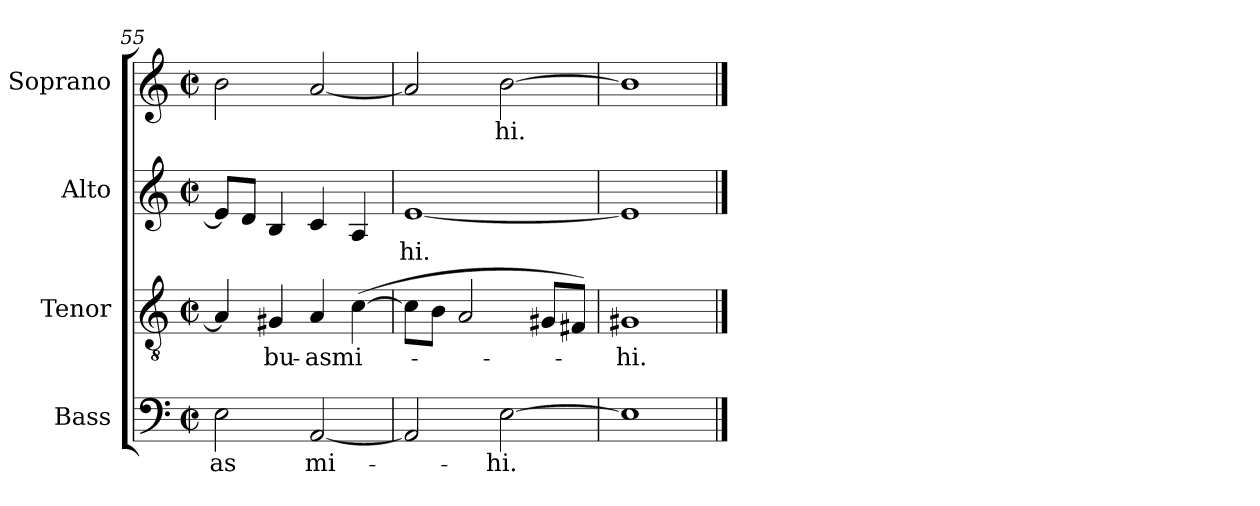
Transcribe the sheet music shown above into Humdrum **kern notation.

**kern	**text	**kern	**text	**kern	**text	**kern	**text
*part4	*part4	*part3	*part3	*part2	*part2	*part1	*part1
*staff4	*staff4	*staff3	*staff3	*staff2	*staff2	*staff1	*staff1
*I"Bass	*	*I"Tenor	*	*I"Alto	*	*I"Soprano	*
*I'B.	*	*I'T.	*	*I'A.	*	*I'S.	*
*clefF4	*	*clefGv2	*	*clefG2	*	*clefG2	*
*	*	*ITrd7c12	*	*	*	*	*
*k[]	*	*k[]	*	*k[]	*	*k[]	*
*C:	*	*C:	*	*C:	*	*C:	*
*M2/2	*	*M2/2	*	*M2/2	*	*M2/2	*
*met(c|)	*	*met(c|)	*	*met(c|)	*	*met(c|)	*
=55	=55	=55	=55	=55	=55	=55	=55
!	!LO:LY:b:color=#000000	!	!	!	!	!	!
2Ei\	-as	4AAi/]	.	8ei/L]	.	2bi\	.
.	.	.	.	8di/J	.	.	.
!	!	!	!LO:LY:b:color=#000000	!	!	!	!
.	.	4GG#Xi/	bu-	4Bi/	.	.	.
!	!LO:LY:b:color=#000000	!	!	!	!	!	!
!	!	!	!LO:LY:b:color=#000000	!	!	!	!
[<2AAi/	mi-	4AAi/	-as	4ci/	.	[<2ai/	.
!	!	!	!LO:LY:b:color=#000000	!	!	!	!
.	.	([>4Ci\	mi-	4Ai/	.	.	.
=56	=56	=56	=56	=56	=56	=56	=56
!	!	!	!	!	!LO:LY:b:color=#000000	!	!
2AAi/]	.	8Ci\L]	.	[<1ei	-hi.	2ai/]	.
.	.	8BBi\J	.	.	.	.	.
.	.	2AAi/	.	.	.	.	.
!	!LO:LY:b:color=#000000	!	!	!	!	!	!
!	!	!	!	!	!	!	!LO:LY:b:color=#000000
[>2Ei\	-hi.	.	.	.	.	[>2bi\	-hi.
.	.	8GG#Xi/L	.	.	.	.	.
.	.	8FF#Xi/J)	.	.	.	.	.
=57	=57	=57	=57	=57	=57	=57	=57
!	!	!	!LO:LY:b:color=#000000	!	!	!	!
1Ei]	.	1GG#Xi	-hi.	1ei]	.	1bi]	.
==	==	==	==	==	==	==	==
*-	*-	*-	*-	*-	*-	*-	*-
